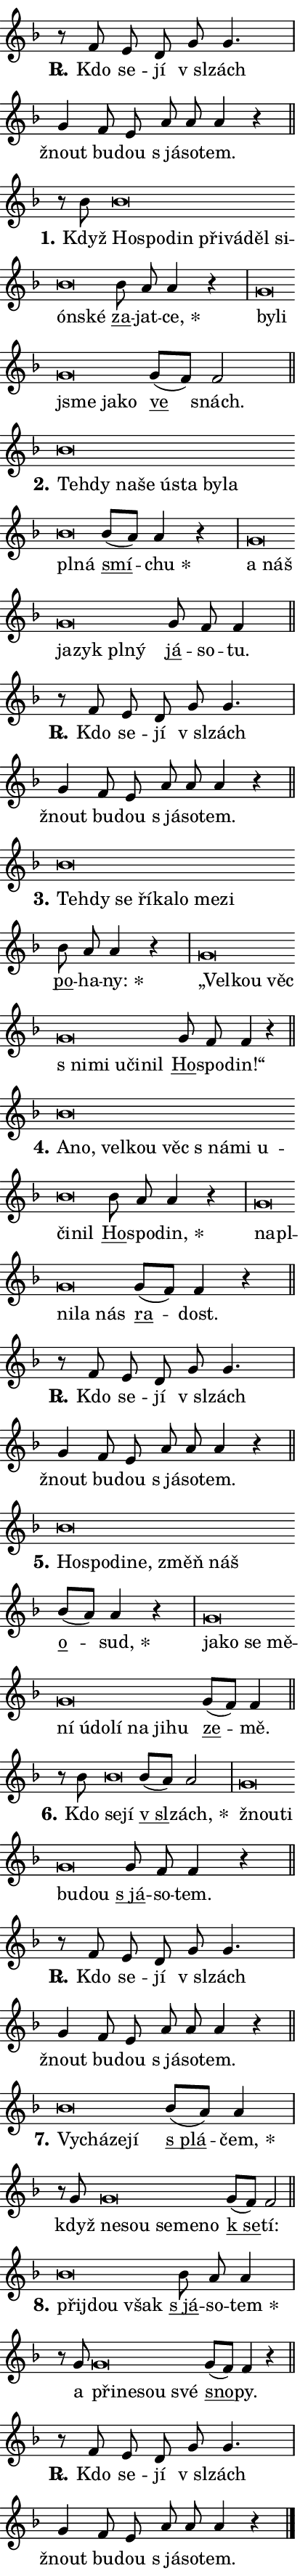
\version "2.24.0"
\header { tagline = "" }
\paper {
  indent = 0\cm
  top-margin = 0\cm
  right-margin = 0.13\cm % to fit lyric hyphens
  bottom-margin = 0\cm
  left-margin = 0\cm
  paper-width = 7\cm
  page-breaking = #ly:one-page-breaking
  system-system-spacing.basic-distance = #11
  score-system-spacing.basic-distance = #11
  ragged-last = ##f
}


%% Author: Thomas Morley
%% https://lists.gnu.org/archive/html/lilypond-user/2020-05/msg00002.html
#(define (line-position grob)
"Returns position of @var[grob} in current system:
   @code{'start}, if at first time-step
   @code{'end}, if at last time-step
   @code{'middle} otherwise
"
  (let* ((col (ly:item-get-column grob))
         (ln (ly:grob-object col 'left-neighbor))
         (rn (ly:grob-object col 'right-neighbor))
         (col-to-check-left (if (ly:grob? ln) ln col))
         (col-to-check-right (if (ly:grob? rn) rn col))
         (break-dir-left
           (and
             (ly:grob-property col-to-check-left 'non-musical #f)
             (ly:item-break-dir col-to-check-left)))
         (break-dir-right
           (and
             (ly:grob-property col-to-check-right 'non-musical #f)
             (ly:item-break-dir col-to-check-right))))
        (cond ((eqv? 1 break-dir-left) 'start)
              ((eqv? -1 break-dir-right) 'end)
              (else 'middle))))

#(define (tranparent-at-line-position vctor)
  (lambda (grob)
  "Relying on @code{line-position} select the relevant enry from @var{vctor}.
Used to determine transparency,"
    (case (line-position grob)
      ((end) (not (vector-ref vctor 0)))
      ((middle) (not (vector-ref vctor 1)))
      ((start) (not (vector-ref vctor 2))))))

noteHeadBreakVisibility =
#(define-music-function (break-visibility)(vector?)
"Makes @code{NoteHead}s transparent relying on @var{break-visibility}"
#{
  \override NoteHead.transparent =
    #(tranparent-at-line-position break-visibility)
#})

#(define delete-ledgers-for-transparent-note-heads
  (lambda (grob)
    "Reads whether a @code{NoteHead} is transparent.
If so this @code{NoteHead} is removed from @code{'note-heads} from
@var{grob}, which is supposed to be @code{LedgerLineSpanner}.
As a result ledgers are not printed for this @code{NoteHead}"
    (let* ((nhds-array (ly:grob-object grob 'note-heads))
           (nhds-list
             (if (ly:grob-array? nhds-array)
                 (ly:grob-array->list nhds-array)
                 '()))
           ;; Relies on the transparent-property being done before
           ;; Staff.LedgerLineSpanner.after-line-breaking is executed.
           ;; This is fragile ...
           (to-keep
             (remove
               (lambda (nhd)
                 (ly:grob-property nhd 'transparent #f))
               nhds-list)))
      ;; TODO find a better method to iterate over grob-arrays, similiar
      ;; to filter/remove etc for lists
      ;; For now rebuilt from scratch
      (set! (ly:grob-object grob 'note-heads)  '())
      (for-each
        (lambda (nhd)
          (ly:pointer-group-interface::add-grob grob 'note-heads nhd))
        to-keep))))

squashNotes = {
  \override NoteHead.X-extent = #'(-0.2 . 0.2)
  \override NoteHead.Y-extent = #'(-0.75 . 0)
  \override NoteHead.stencil =
    #(lambda (grob)
       (let ((pos (ly:grob-property grob 'staff-position)))
         (begin
           (if (< pos -7) (display "ERROR: Lower brevis then expected\n") (display ""))
           (if (<= pos -6) ly:text-interface::print ly:note-head::print))))
}
unSquashNotes = {
  \revert NoteHead.X-extent
  \revert NoteHead.Y-extent
  \revert NoteHead.stencil
}

hideNotes = \noteHeadBreakVisibility #begin-of-line-visible
unHideNotes = \noteHeadBreakVisibility #all-visible

% work-around for resetting accidentals
% https://lilypond.org/doc/v2.23/Documentation/notation/displaying-rhythms#unmetered-music
cadenzaMeasure = {
  \cadenzaOff
  \partial 1024 s1024
  \cadenzaOn
}

#(define-markup-command (accent layout props text) (markup?)
  "Underline accented syllable"
  (interpret-markup layout props
    #{\markup \override #'(offset . 4.3) \underline { #text }#}))

responsum = \markup \concat {
  "R" \hspace #-1.05 \path #0.1 #'((moveto 0 0.07) (lineto 0.9 0.8)) \hspace #0.05 "."
}

spaceSize = #0.6828661417322834 % exact space size for TeX Gyre Schola

\layout {
  \context {
    \Staff
    \remove "Time_signature_engraver"
    \override LedgerLineSpanner.after-line-breaking = #delete-ledgers-for-transparent-note-heads
  }
  \context {
    \Lyrics {
      \override LyricSpace.minimum-distance = \spaceSize
      \override LyricText.font-name = #"TeX Gyre Schola"
      \override LyricText.font-size = 1
      \override StanzaNumber.font-name = #"TeX Gyre Schola Bold"
      \override StanzaNumber.font-size = 1
    }
  }
  \context {
    \Score 
    \override NoteHead.text =
      #(lambda (grob) 
        (let ((pos (ly:grob-property grob 'staff-position)))
          #{\markup {
            \combine
              \halign #-0.55 \raise #(if (= pos -6) 0 0.5) \override #'(thickness . 2) \draw-line #'(3.2 . 0)
              \musicglyph "noteheads.sM1"
          }#}))
  }
}

% magnetic-lyrics.ily
%
%   written by
%     Jean Abou Samra <jean@abou-samra.fr>
%     Werner Lemberg <wl@gnu.org>
%
%   adapted by
%     Jiri Hon <jiri.hon@gmail.com>
%
% Version 2022-Apr-15

% https://www.mail-archive.com/lilypond-user@gnu.org/msg149350.html

#(define (Left_hyphen_pointer_engraver context)
   "Collect syllable-hyphen-syllable occurrences in lyrics and store
them in properties.  This engraver only looks to the left.  For
example, if the lyrics input is @code{foo -- bar}, it does the
following.

@itemize @bullet
@item
Set the @code{text} property of the @code{LyricHyphen} grob between
@q{foo} and @q{bar} to @code{foo}.

@item
Set the @code{left-hyphen} property of the @code{LyricText} grob with
text @q{foo} to the @code{LyricHyphen} grob between @q{foo} and
@q{bar}.
@end itemize

Use this auxiliary engraver in combination with the
@code{lyric-@/text::@/apply-@/magnetic-@/offset!} hook."
   (let ((hyphen #f)
         (text #f))
     (make-engraver
      (acknowledgers
       ((lyric-syllable-interface engraver grob source-engraver)
        (set! text grob)))
      (end-acknowledgers
       ((lyric-hyphen-interface engraver grob source-engraver)
        ;(when (not (grob::has-interface grob 'lyric-space-interface))
          (set! hyphen grob)));)
      ((stop-translation-timestep engraver)
       (when (and text hyphen)
         (ly:grob-set-object! text 'left-hyphen hyphen))
       (set! text #f)
       (set! hyphen #f)))))

#(define (lyric-text::apply-magnetic-offset! grob)
   "If the space between two syllables is less than the value in
property @code{LyricText@/.details@/.squash-threshold}, move the right
syllable to the left so that it gets concatenated with the left
syllable.

Use this function as a hook for
@code{LyricText@/.after-@/line-@/breaking} if the
@code{Left_@/hyphen_@/pointer_@/engraver} is active."
   (let ((hyphen (ly:grob-object grob 'left-hyphen #f)))
     (when hyphen
       (let ((left-text (ly:spanner-bound hyphen LEFT)))
         (when (grob::has-interface left-text 'lyric-syllable-interface)
           (let* ((common (ly:grob-common-refpoint grob left-text X))
                  (this-x-ext (ly:grob-extent grob common X))
                  (left-x-ext
                   (begin
                     ;; Trigger magnetism for left-text.
                     (ly:grob-property left-text 'after-line-breaking)
                     (ly:grob-extent left-text common X)))
                  ;; `delta` is the gap width between two syllables.
                  (delta (- (interval-start this-x-ext)
                            (interval-end left-x-ext)))
                  (details (ly:grob-property grob 'details))
                  (threshold (assoc-get 'squash-threshold details 0.2)))
             (when (< delta threshold)
               (let* (;; We have to manipulate the input text so that
                      ;; ligatures crossing syllable boundaries are not
                      ;; disabled.  For languages based on the Latin
                      ;; script this is essentially a beautification.
                      ;; However, for non-Western scripts it can be a
                      ;; necessity.
                      (lt (ly:grob-property left-text 'text))
                      (rt (ly:grob-property grob 'text))
                      (is-space (grob::has-interface hyphen 'lyric-space-interface))
                      (space (if is-space " " ""))
                      (extra-delta (if is-space spaceSize 0))
                      ;; Append new syllable.
                      (ltrt-space (if (and (string? lt) (string? rt))
                                (string-append lt space rt)
                                (make-concat-markup (list lt space rt))))
                      ;; Right-align `ltrt` to the right side.
                      (ltrt-space-markup (grob-interpret-markup
                               grob
                               (make-translate-markup
                                (cons (interval-length this-x-ext) 0)
                                (make-right-align-markup ltrt-space)))))
                 (begin
                   ;; Don't print `left-text`.
                   (ly:grob-set-property! left-text 'stencil #f)
                   ;; Set text and stencil (which holds all collected
                   ;; syllables so far) and shift it to the left.
                   (ly:grob-set-property! grob 'text ltrt-space)
                   (ly:grob-set-property! grob 'stencil ltrt-space-markup)
                   (ly:grob-translate-axis! grob (- (- delta extra-delta)) X))))))))))


#(define (lyric-hyphen::displace-bounds-first grob)
   ;; Make very sure this callback isn't triggered too early.
   (let ((left (ly:spanner-bound grob LEFT))
         (right (ly:spanner-bound grob RIGHT)))
     (ly:grob-property left 'after-line-breaking)
     (ly:grob-property right 'after-line-breaking)
     (ly:lyric-hyphen::print grob)))

squashThreshold = #0.4

\layout {
  \context {
    \Lyrics
    \consists #Left_hyphen_pointer_engraver
    \override LyricText.after-line-breaking =
      #lyric-text::apply-magnetic-offset!
    \override LyricHyphen.stencil = #lyric-hyphen::displace-bounds-first
    \override LyricText.details.squash-threshold = \squashThreshold
    \override LyricHyphen.minimum-distance = 0
    \override LyricHyphen.minimum-length = \squashThreshold
  }
}

squashText = \override LyricText.details.squash-threshold = 9999
unSquashText = \override LyricText.details.squash-threshold = \squashThreshold

leftText = \override LyricText.self-alignment-X = #LEFT
unLeftText = \revert LyricText.self-alignment-X

starOffset = #(lambda (grob) 
                (let ((x_offset (ly:self-alignment-interface::aligned-on-x-parent grob)))
                  (if (= x_offset 0) 0 (+ x_offset 1.2))))

star = #(define-music-function (syllable)(string?)
"Append star separator at the end of a syllable"
#{
  \once \override LyricText.X-offset = #starOffset
  \lyricmode { \markup {
    #syllable
    \override #'((font-name . "TeX Gyre Schola Bold")) \hspace #0.2 \lower #0.65 \larger "*"
  } }
#})

starAccent = #(define-music-function (syllable)(string?)
"Append star separator at the end of a syllable and make accent"
#{
  \once \override LyricText.X-offset = #starOffset
  \lyricmode { \markup {
    \accent #syllable
    \override #'((font-name . "TeX Gyre Schola Bold")) \hspace #0.2 \lower #0.65 \larger "*"
  } }
#})

breath = #(define-music-function (syllable)(string?)
"Append breathing indicator at the end of a syllable"
#{
  \lyricmode { \markup { #syllable "+" } }
#})

optionalBreath = #(define-music-function (syllable)(string?)
"Append optional breathing indicator at the end of a syllable"
#{
  \lyricmode { \markup { #syllable "(+)" } }
#})


\score {
    <<
        \new Voice = "melody" { \cadenzaOn \key f \major \relative { r8 f' e d g g4. \cadenzaMeasure \bar "|" g4 f8 e a a a4 r \cadenzaMeasure \bar "||" \break } }
        \new Lyrics \lyricsto "melody" { \lyricmode { \set stanza = \responsum
Kdo se -- jí "v sl" -- zách žnout bu -- dou "s já" -- so -- tem. } }
    >>
    \layout {}
}

\score {
    <<
        \new Voice = "melody" { \cadenzaOn \key f \major \relative { r8 bes'8 \squashNotes bes\breve*1/16 \hideNotes \breve*1/16 \bar "" \breve*1/16 \bar "" \breve*1/16 \bar "" \breve*1/16 \bar "" \breve*1/16 \bar "" \breve*1/16 \bar "" \breve*1/16 \breve*1/16 \bar "" \unHideNotes \unSquashNotes \bar "" bes8 a a4 r \cadenzaMeasure \bar "|" \squashNotes g\breve*1/16 \hideNotes \breve*1/16 \bar "" \breve*1/16 \bar "" \breve*1/16 \breve*1/16 \bar "" \unHideNotes \unSquashNotes \bar "" g8[( f)] f2 \cadenzaMeasure \bar "||" \break } }
        \new Lyrics \lyricsto "melody" { \lyricmode { \set stanza = "1."
Když \leftText Ho -- \squashText spo -- din při -- vá -- děl si -- ón -- ské \unLeftText \unSquashText \markup \accent za -- jat -- \star ce, \leftText by -- \squashText li jsme ja -- ko \unLeftText \unSquashText \markup \accent ve snách. } }
    >>
    \layout {}
}

\score {
    <<
        \new Voice = "melody" { \cadenzaOn \key f \major \relative { \squashNotes bes'\breve*1/16 \hideNotes \breve*1/16 \bar "" \breve*1/16 \bar "" \breve*1/16 \bar "" \breve*1/16 \bar "" \breve*1/16 \bar "" \breve*1/16 \bar "" \breve*1/16 \bar "" \breve*1/16 \breve*1/16 \bar "" \unHideNotes \unSquashNotes \bar "" bes8[( a)] a4 r \cadenzaMeasure \bar "|" \squashNotes g\breve*1/16 \hideNotes \breve*1/16 \bar "" \breve*1/16 \bar "" \breve*1/16 \bar "" \breve*1/16 \breve*1/16 \bar "" \unHideNotes \unSquashNotes \bar "" g8 f f4 \cadenzaMeasure \bar "||" \break } }
        \new Lyrics \lyricsto "melody" { \lyricmode { \set stanza = "2."
\leftText Teh -- \squashText dy na -- še ú -- sta by -- la pl -- ná \unLeftText \unSquashText \markup \accent smí -- \star chu \leftText a \squashText náš ja -- zyk pl -- ný \unLeftText \unSquashText \markup \accent já -- so -- tu. } }
    >>
    \layout {}
}

\score {
    <<
        \new Voice = "melody" { \cadenzaOn \key f \major \relative { r8 f' e d g g4. \cadenzaMeasure \bar "|" g4 f8 e a a a4 r \cadenzaMeasure \bar "||" \break } }
        \new Lyrics \lyricsto "melody" { \lyricmode { \set stanza = \responsum
Kdo se -- jí "v sl" -- zách žnout bu -- dou "s já" -- so -- tem. } }
    >>
    \layout {}
}

\score {
    <<
        \new Voice = "melody" { \cadenzaOn \key f \major \relative { \squashNotes bes'\breve*1/16 \hideNotes \breve*1/16 \bar "" \breve*1/16 \bar "" \breve*1/16 \bar "" \breve*1/16 \bar "" \breve*1/16 \bar "" \breve*1/16 \breve*1/16 \bar "" \unHideNotes \unSquashNotes \bar "" bes8 a a4 r \cadenzaMeasure \bar "|" \squashNotes g\breve*1/16 \hideNotes \breve*1/16 \bar "" \breve*1/16 \bar "" \breve*1/16 \bar "" \breve*1/16 \bar "" \breve*1/16 \bar "" \breve*1/16 \breve*1/16 \bar "" \unHideNotes \unSquashNotes \bar "" g8 f f4 r \cadenzaMeasure \bar "||" \break } }
        \new Lyrics \lyricsto "melody" { \lyricmode { \set stanza = "3."
\leftText Teh -- \squashText dy se ří -- ka -- lo me -- zi \unLeftText \unSquashText \markup \accent po -- ha -- \star ny: \leftText „Vel -- \squashText kou věc "s ni" -- mi u -- či -- nil \unLeftText \unSquashText \markup \accent Ho -- spo -- din!“ } }
    >>
    \layout {}
}

\score {
    <<
        \new Voice = "melody" { \cadenzaOn \key f \major \relative { \squashNotes bes'\breve*1/16 \hideNotes \breve*1/16 \bar "" \breve*1/16 \bar "" \breve*1/16 \bar "" \breve*1/16 \bar "" \breve*1/16 \bar "" \breve*1/16 \bar "" \breve*1/16 \bar "" \breve*1/16 \breve*1/16 \bar "" \unHideNotes \unSquashNotes \bar "" bes8 a a4 r \cadenzaMeasure \bar "|" \squashNotes g\breve*1/16 \hideNotes \breve*1/16 \bar "" \breve*1/16 \bar "" \breve*1/16 \breve*1/16 \bar "" \unHideNotes \unSquashNotes \bar "" g8[( f)] f4 r \cadenzaMeasure \bar "||" \break } }
        \new Lyrics \lyricsto "melody" { \lyricmode { \set stanza = "4."
\leftText A -- \squashText no, vel -- kou věc "s ná" -- mi u -- či -- nil \unLeftText \unSquashText \markup \accent Ho -- spo -- \star din, \leftText na -- \squashText pl -- ni -- la nás \unLeftText \unSquashText \markup \accent ra -- dost. } }
    >>
    \layout {}
}

\score {
    <<
        \new Voice = "melody" { \cadenzaOn \key f \major \relative { r8 f' e d g g4. \cadenzaMeasure \bar "|" g4 f8 e a a a4 r \cadenzaMeasure \bar "||" \break } }
        \new Lyrics \lyricsto "melody" { \lyricmode { \set stanza = \responsum
Kdo se -- jí "v sl" -- zách žnout bu -- dou "s já" -- so -- tem. } }
    >>
    \layout {}
}

\score {
    <<
        \new Voice = "melody" { \cadenzaOn \key f \major \relative { \squashNotes bes'\breve*1/16 \hideNotes \breve*1/16 \bar "" \breve*1/16 \bar "" \breve*1/16 \bar "" \breve*1/16 \breve*1/16 \bar "" \unHideNotes \unSquashNotes \bar "" bes8[( a)] a4 r \cadenzaMeasure \bar "|" \squashNotes g\breve*1/16 \hideNotes \breve*1/16 \bar "" \breve*1/16 \bar "" \breve*1/16 \bar "" \breve*1/16 \bar "" \breve*1/16 \bar "" \breve*1/16 \bar "" \breve*1/16 \bar "" \breve*1/16 \bar "" \breve*1/16 \breve*1/16 \bar "" \unHideNotes \unSquashNotes \bar "" g8[( f)] f4 \cadenzaMeasure \bar "||" \break } }
        \new Lyrics \lyricsto "melody" { \lyricmode { \set stanza = "5."
\leftText Ho -- \squashText spo -- di -- ne, změň náš \unLeftText \unSquashText \markup \accent o -- \star sud, \leftText ja -- \squashText ko se mě -- ní ú -- do -- lí na ji -- hu \unLeftText \unSquashText \markup \accent ze -- mě. } }
    >>
    \layout {}
}

\score {
    <<
        \new Voice = "melody" { \cadenzaOn \key f \major \relative { r8 bes'8 \squashNotes bes\breve*1/16 \hideNotes \breve*1/16 \bar "" \unHideNotes \unSquashNotes \bar "" bes8[( a)] a2 \cadenzaMeasure \bar "|" \squashNotes g\breve*1/16 \hideNotes \breve*1/16 \bar "" \breve*1/16 \breve*1/16 \bar "" \unHideNotes \unSquashNotes \bar "" g8 f f4 r \cadenzaMeasure \bar "||" \break } }
        \new Lyrics \lyricsto "melody" { \lyricmode { \set stanza = "6."
Kdo \leftText se -- \squashText jí \unLeftText \unSquashText \markup \accent "v sl" -- \star zách, \leftText žnou -- \squashText ti bu -- dou \unLeftText \unSquashText \markup \accent "s já" -- so -- tem. } }
    >>
    \layout {}
}

\score {
    <<
        \new Voice = "melody" { \cadenzaOn \key f \major \relative { r8 f' e d g g4. \cadenzaMeasure \bar "|" g4 f8 e a a a4 r \cadenzaMeasure \bar "||" \break } }
        \new Lyrics \lyricsto "melody" { \lyricmode { \set stanza = \responsum
Kdo se -- jí "v sl" -- zách žnout bu -- dou "s já" -- so -- tem. } }
    >>
    \layout {}
}

\score {
    <<
        \new Voice = "melody" { \cadenzaOn \key f \major \relative { \squashNotes bes'\breve*1/16 \hideNotes \breve*1/16 \bar "" \breve*1/16 \breve*1/16 \bar "" \unHideNotes \unSquashNotes \bar "" bes8[( a)] a4 \cadenzaMeasure \bar "|" r8 g8 \squashNotes g\breve*1/16 \hideNotes \breve*1/16 \bar "" \breve*1/16 \bar "" \breve*1/16 \breve*1/16 \bar "" \unHideNotes \unSquashNotes \bar "" g8[( f)] f2 \cadenzaMeasure \bar "||" \break } }
        \new Lyrics \lyricsto "melody" { \lyricmode { \set stanza = "7."
\leftText Vy -- \squashText chá -- ze -- jí \unLeftText \unSquashText \markup \accent "s plá" -- \star čem, když \leftText ne -- \squashText sou se -- me -- no \unLeftText \unSquashText \markup \accent "k se" -- tí: } }
    >>
    \layout {}
}

\score {
    <<
        \new Voice = "melody" { \cadenzaOn \key f \major \relative { \squashNotes bes'\breve*1/16 \hideNotes \breve*1/16 \breve*1/16 \bar "" \unHideNotes \unSquashNotes \bar "" bes8 a a4 \cadenzaMeasure \bar "|" r8 g8 \squashNotes g\breve*1/16 \hideNotes \breve*1/16 \bar "" \breve*1/16 \breve*1/16 \bar "" \unHideNotes \unSquashNotes \bar "" g8[( f)] f4 r \cadenzaMeasure \bar "||" \break } }
        \new Lyrics \lyricsto "melody" { \lyricmode { \set stanza = "8."
\leftText při -- \squashText jdou však \unLeftText \unSquashText \markup \accent "s já" -- so -- \star tem a \leftText při -- \squashText ne -- sou své \unLeftText \unSquashText \markup \accent sno -- py. } }
    >>
    \layout {}
}

\score {
    <<
        \new Voice = "melody" { \cadenzaOn \key f \major \relative { r8 f' e d g g4. \cadenzaMeasure \bar "|" g4 f8 e a a a4 r \cadenzaMeasure \bar "||" \break } \bar "|." }
        \new Lyrics \lyricsto "melody" { \lyricmode { \set stanza = \responsum
Kdo se -- jí "v sl" -- zách žnout bu -- dou "s já" -- so -- tem. } }
    >>
    \layout {}
}
